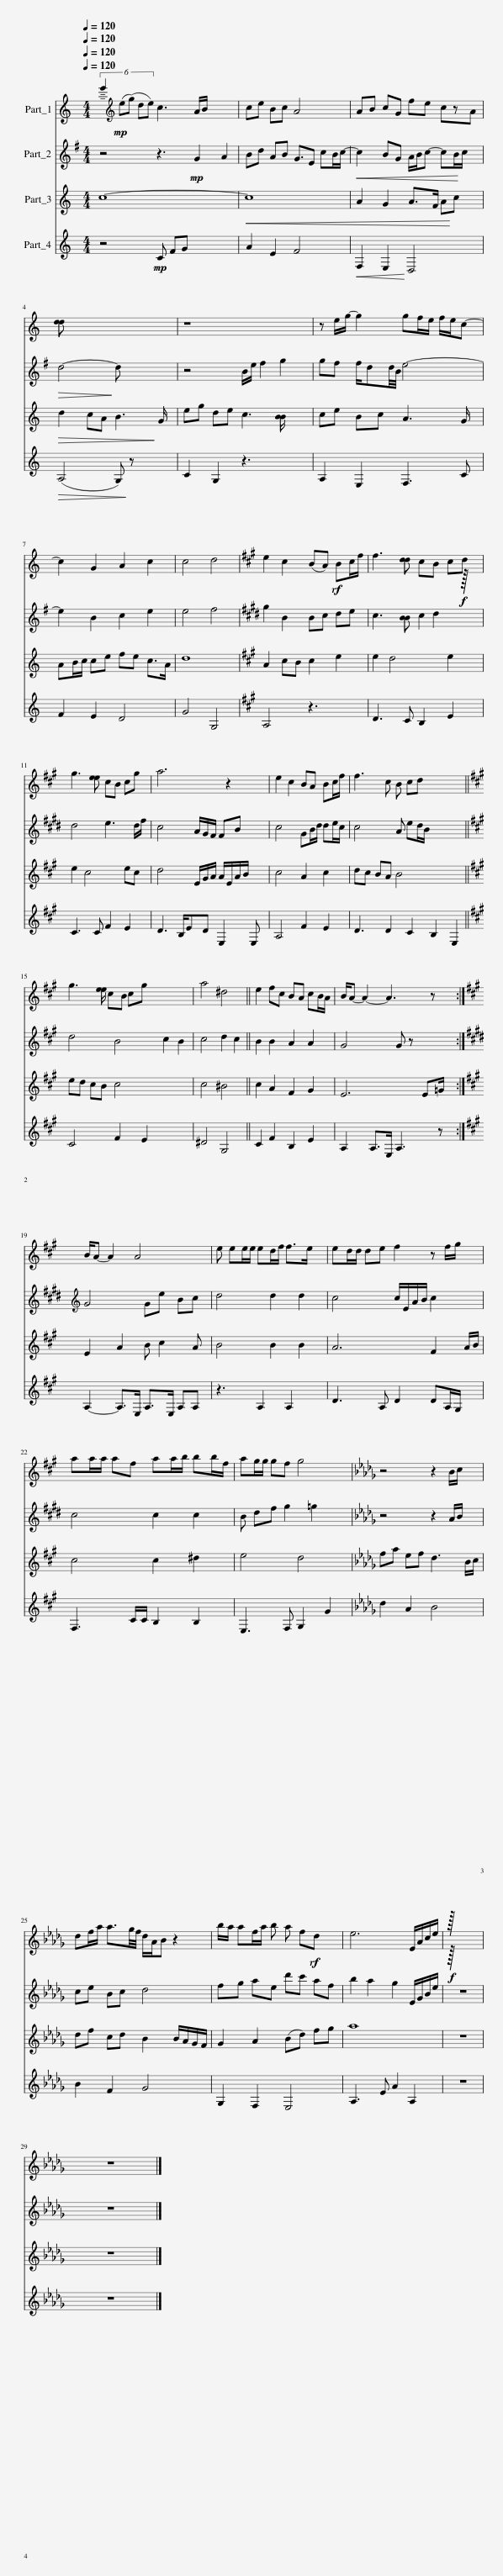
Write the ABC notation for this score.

X:1
%%score ( 1 2 ) ( 3 4 ) ( 5 6 ) 7
L:1/8
Q:1/4=120
M:4/4
I:linebreak $
K:C
V:1 treble
V:2 treble
V:3 treble
V:4 treble
V:5 treble
V:6 treble
V:7 treble
V:1
 (6:4:5!tenuto!e'2[K:treble]!mp! (e(g) de) c3 A/B/ x3 | ce Bc A4 x/ | AB cG fe czA |$ d x7 | z8 x | %5
 z e/g/- g2 gf/e/ f/e/c- |$ c2 G2 A2 c2 | c4 d4 |[K:A] e2 c2 (BA) Bc/f/ | f3 d cB c!f!d |$ %10
 g3 e cB cg | a6 z2 x/ | e2 c2 BA Bc/f/ | f3 c B cd x4 ||$ g3 e/ cB x13/2 | %15
 a4 ^d4 || e2 fc BA cB/A/ | B/A- A2- A3 z x/ :|$ B/A- A2 A4 x/ | e ee/e/ ed/f/ f>e x | %20
 ed/d/ de f2 z f/g/ x |$ aa/a/ af aa/b/ bb/f/ | ag/g/ gf g4 |[K:Db] z4 z2 B/c/ x |$ df/a/ a3/2g/4f/4 d/A/B z2 | %25
 b/a/ af/a/ b a fd x | e6 E/A/c/e/ |!f! z/16 x127/16 |$ z8 |] %29
V:2
 x4/3[K:treble] x29/3 | x17/2 | x9 |$ d2 x6 | x9 | %5
 x8 |$ x8 | x8 |[K:A] x8 | x3 d2 x2 z/16 x15/16 |$ %10
 x3 e2 x3 | x17/2 | x8 | x11 ||$ x3 e2 cg x5 | %15
 x8 || x8 | x8 :|$ x8 | x8 | %20
 x9 |$ x8 | x8 |[K:Db] x8 |$ x8 | %25
 x8 | x8 | z/16 x127/16 |$ x8 |] %29
V:3
[K:G] z4 z3!mp! G2 A2 | Bd AB G3/2E cB/c/- |!<(! c2 BG A/B/c- cB/!<)!c/ x |$!>(! d4-!>)! d x3 | z4 B/e/ f2 g2 | %5
 gf f/dd/4B/4 e4- |$ e2 B2 c2 e2 | e4 f4 |[K:E] g2 B2 Bc de | c3 B c2 x2 |$ %10
 d4 e3 d/f/ | c4 A/G/F/ FB x | c4 GB/d/ de/c/ | c4 A ed/B/ x4 ||$[K:A] d4 B4 c2 B2 | %15
 c4 d2 c2 || B2 B2 A2 A2 | G4 G z x2 :|$[K:E][K:treble] G4 Ge Bc | d4 d2 d2 | %20
 c4 c/E/A/B/ c2 x |$ c4 c2 c2 | B df g2 =g2 x |[K:Db] z4 z2 A/B/ x |$ ce Bc d4 | %25
 fg ae d'c' af | b2 a2 g2 E/G/B/e/ | z8 |$ z8 |] %29
V:4
[K:G] x11 | x17/2 | x9 |$ x8 | x9 | %5
 x8 |$ x8 | x8 |[K:E] x8 | x3 B2 d2 x |$ %10
 x8 | x17/2 | x8 | x11 ||$[K:A] x12 | %15
 x8 || x8 | x8 :|$[K:E][K:treble] x8 | x8 | %20
 x9 |$ x8 | x8 |[K:Db] x8 |$ x8 | %25
 x8 | x8 | x8 |$ x8 |] %29
V:5
 c8- x3 |!<(! c8 x/ | A2 G2 A>F A!<)!c x |$!>(! d2 cA B3!>)! G/ x/ | eg de c3 B/ x3/2 | %5
 ce Bc A3 G/ x/ |$ AB/c/ ce fe c>A | d8 |[K:A] A2 cB c2 e2 | e2 d4 e2 |$ %10
 e2 c4 ec | d4 E/G/A/ A/E/A/B/ x | c4 A2 c2 | dc BA B4 x3 ||$ ed cB c4 x4 | %15
 c4 ^B4 || c2 A2 F2 G2 | E6 E=G/ x/ :|$ E2 A2 B c2 A | B4 B2 B2 | %20
 A6 F2 A/B/ |$ c4 c2 ^d2 | e4 d4 |[K:Db] fa ef d3 B/c/ |$ df cd B2 B/A/G/F/ | %25
 G2 A2 (Bd) fg | a8 | z8 |$ z8 |] %29
V:6
 x11 | x17/2 | x9 |$ x8 | x7 B2 | %5
 x8 |$ x8 | x8 |[K:A] x8 | x8 |$ %10
 x8 | x17/2 | x8 | x11 ||$ x12 | %15
 x8 || x8 | x8 :|$ x8 | x8 | %20
 x9 |$ x8 | x8 |[K:Db] x8 |$ x8 | %25
 x8 | x8 | x8 |$ x8 |] %29
V:7
 z4!mp! C FG x4 | A2 E2 F4 x/ |!<(! F,2 E,2!<)! D,4 x |$!>(! (A,4 G,)!>)! z x2 | C2 G,2 z3 x2 | %5
 A,2 E,2 F,3 C |$ F2 E2 D4 | G4 G,4 |[K:A] A,4 z3 x | D3 C B,2 E2 |$ %10
 C3 C F2 E2 | D3 B,/ED E,2 E, | A,4 F2 E2 | D3 D2 C2 B,2 E,2 ||$ C4 F2 E2 x4 | %15
 ^D4 G,4 || C2 F2 B,2 E2 | A,2 A,>E, A,3 z :|$ A,2- A,>E, A,>E, A,A, | z3 A,2 A,2 x | %20
 D3 A, D2 DA,/G,/ x |$ F,3 C/C/ B,2 B,2 | E,3 F, G,2 G2 |[K:Db] d2 A2 B4 |$ B2 F2 G4 | %25
 G,2 F,2 E,4 | A,3 E A2 A,2 | z8 |$ z8 |] %29
